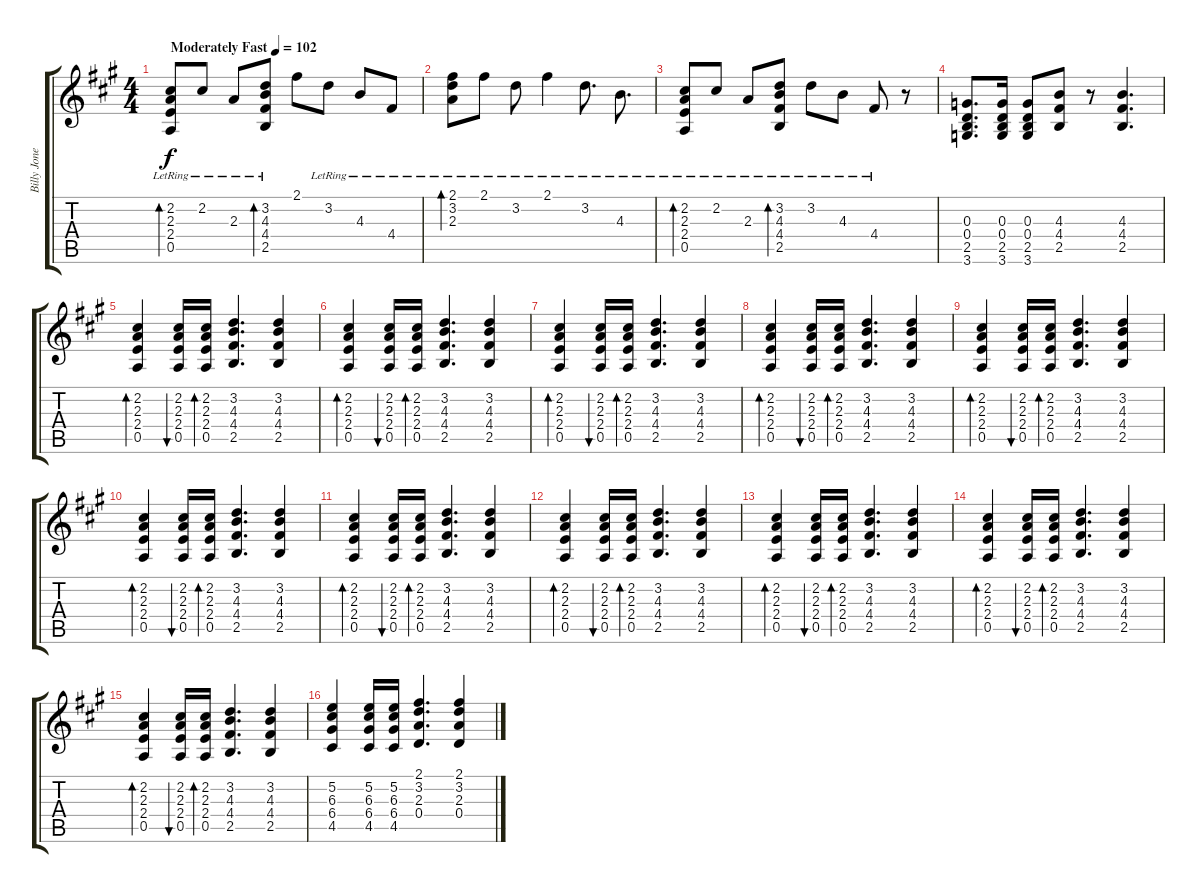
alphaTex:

\track ("Billy Jones Guitar" "Billy Jone") {instrument electricguitarclean}
\staff {score tabs}
\tuning (E4 B3 G3 D3 A2 E2) {hide}
\ts (4 4)
\tempo (102 "Moderately Fast")
\clef g2
\ks a
(2.2{lr} 2.3{lr} 2.4{lr} 0.5{lr}).8{bd 480 dy f instrument electricguitarclean} 2.2{lr}.8 2.3{lr}.8 (3.2{lr} 4.3{lr} 4.4{lr} 2.5{lr}).8{bd 240} 2.1.8 3.2{lr}.8 4.3{lr}.8 4.4{lr}.8 |
(2.1{lr} 3.2{lr} 2.3{lr}).8{bd 240} 2.1{lr}.8 3.2{lr}.8 2.1{lr}.4 3.2{lr}.8{d} 4.3{lr}.8{d} |
(2.2{lr} 2.3{lr} 2.4{lr} 0.5{lr}).8{bd 240} 2.2{lr}.8 2.3{lr}.8 (3.2{lr} 4.3{lr} 4.4{lr} 2.5{lr}).8{bd 240} 3.2{lr}.8 4.3{lr}.8 4.4{lr}.8 r.8 |
(0.3 0.4 2.5 3.6).8{d} (0.3 0.4 2.5 3.6).16 (0.3 0.4 2.5 3.6).8 (4.3 4.4 2.5).8 r.8 (4.3 4.4 2.5).4{d} |
(2.2 2.3 2.4 0.5).4{bd 60 instrument electricguitarclean} (2.2 2.3 2.4 0.5).16{bu 60} (2.2 2.3 2.4 0.5).16{bd 60} (3.2 4.3 4.4 2.5).4{d} (3.2 4.3 4.4 2.5).4 |
(2.2 2.3 2.4 0.5).4{bd 60} (2.2 2.3 2.4 0.5).16{bu 60} (2.2 2.3 2.4 0.5).16{bd 60} (3.2 4.3 4.4 2.5).4{d} (3.2 4.3 4.4 2.5).4 |
(2.2 2.3 2.4 0.5).4{bd 60} (2.2 2.3 2.4 0.5).16{bu 60} (2.2 2.3 2.4 0.5).16{bd 60} (3.2 4.3 4.4 2.5).4{d} (3.2 4.3 4.4 2.5).4 |
(2.2 2.3 2.4 0.5).4{bd 60} (2.2 2.3 2.4 0.5).16{bu 60} (2.2 2.3 2.4 0.5).16{bd 60} (3.2 4.3 4.4 2.5).4{d} (3.2 4.3 4.4 2.5).4 |
(2.2 2.3 2.4 0.5).4{bd 60} (2.2 2.3 2.4 0.5).16{bu 60} (2.2 2.3 2.4 0.5).16{bd 60} (3.2 4.3 4.4 2.5).4{d} (3.2 4.3 4.4 2.5).4 |
(2.2 2.3 2.4 0.5).4{bd 60} (2.2 2.3 2.4 0.5).16{bu 60} (2.2 2.3 2.4 0.5).16{bd 60} (3.2 4.3 4.4 2.5).4{d} (3.2 4.3 4.4 2.5).4 |
(2.2 2.3 2.4 0.5).4{bd 60} (2.2 2.3 2.4 0.5).16{bu 60} (2.2 2.3 2.4 0.5).16{bd 60} (3.2 4.3 4.4 2.5).4{d} (3.2 4.3 4.4 2.5).4 |
(2.2 2.3 2.4 0.5).4{bd 60} (2.2 2.3 2.4 0.5).16{bu 60} (2.2 2.3 2.4 0.5).16{bd 60} (3.2 4.3 4.4 2.5).4{d} (3.2 4.3 4.4 2.5).4 |
(2.2 2.3 2.4 0.5).4{bd 60} (2.2 2.3 2.4 0.5).16{bu 60} (2.2 2.3 2.4 0.5).16{bd 60} (3.2 4.3 4.4 2.5).4{d} (3.2 4.3 4.4 2.5).4 |
(2.2 2.3 2.4 0.5).4{bd 60} (2.2 2.3 2.4 0.5).16{bu 60} (2.2 2.3 2.4 0.5).16{bd 60} (3.2 4.3 4.4 2.5).4{d} (3.2 4.3 4.4 2.5).4 |
(2.2 2.3 2.4 0.5).4{bd 60} (2.2 2.3 2.4 0.5).16{bu 60} (2.2 2.3 2.4 0.5).16{bd 60} (3.2 4.3 4.4 2.5).4{d} (3.2 4.3 4.4 2.5).4 |
(5.2 6.3 6.4 4.5).4 (5.2 6.3 6.4 4.5).16 (5.2 6.3 6.4 4.5).16 (2.1 3.2 2.3 0.4).4{d} (2.1 3.2 2.3 0.4).4
